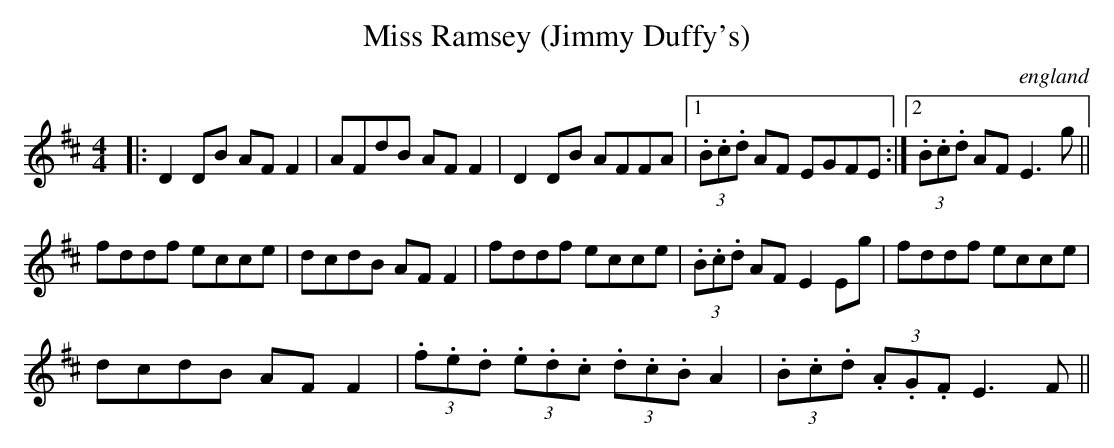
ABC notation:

X:1
T:Miss Ramsey (Jimmy Duffy's)
O:england
M:4/4
K:D
|: D2DB AFF2 | AFdB AFF2 | D2DB AFFA |1 (3.B.c.d AF EGFE :|2 (3.B.c.d AF E3g ||
fddf ecce | dcdB AFF2 | fddf ecce | (3.B.c.d AF E2Eg | fddf ecce |
dcdB AFF2 | (3.f.e.d (3.e.d.c (3.d.c.B A2 | (3.B.c.d (3.A.G.F E3F ||
